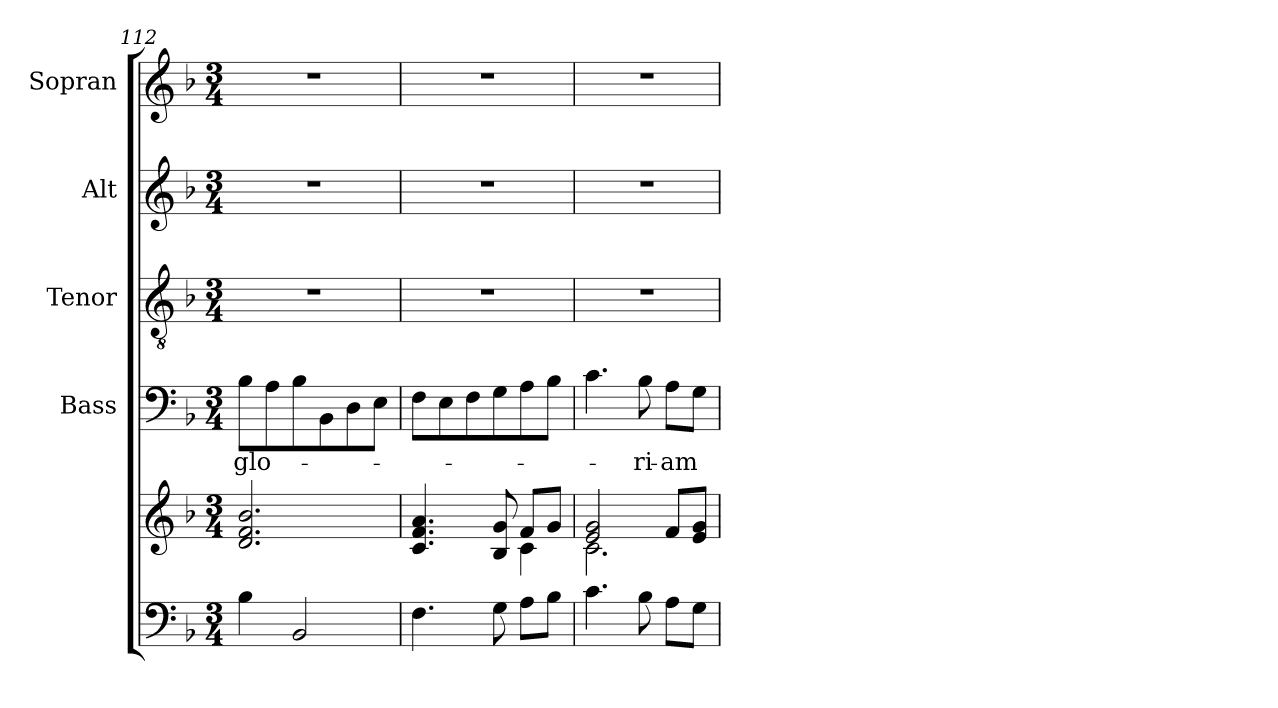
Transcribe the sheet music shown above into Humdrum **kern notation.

**kern	**kern	**kern	**text	**kern	**kern	**kern
*part5	*part5	*part4	*part4	*part3	*part2	*part1
*staff6	*staff5	*staff4	*staff4	*staff3	*staff2	*staff1
*	*	*I"Bass	*	*I"Tenor	*I"Alt	*I"Sopran
*	*	*I'B.	*	*I'T.	*I'A.	*I'S.
*clefF4	*clefG2	*clefF4	*	*clefGv2	*clefG2	*clefG2
*k[b-]	*k[b-]	*k[b-]	*	*k[b-]	*k[b-]	*k[b-]
*F:	*F:	*F:	*	*F:	*F:	*F:
*M3/4	*M3/4	*M3/4	*	*M3/4	*M3/4	*M3/4
=112	=112	=112	=112	=112	=112	=112
!	!	!	!LO:LY:b	!	!	!
4B-\	2.d/ 2.f/ 2.b-/	8B-\L	glo-	2.r	2.r	2.r
.	.	8A\	.	.	.	.
2BB-/	.	8B-\	.	.	.	.
.	.	8BB-\	.	.	.	.
.	.	8D\	.	.	.	.
.	.	8E\J	.	.	.	.
=113	=113	=113	=113	=113	=113	=113
*	*^	*	*	*	*	*
4.F\	4.c/ 4.f/ 4.a/	2ryy	8F\L	.	2.r	2.r	2.r
.	.	.	8E\	.	.	.	.
.	.	.	8F\	.	.	.	.
8G\	8B-/ 8g/	.	8G\	.	.	.	.
8A\L	8f/L	4c\	8A\	.	.	.	.
8B-\J	8g/J	.	8B-\J	.	.	.	.
=114	=114	=114	=114	=114	=114	=114	=114
4.c\	2e/ 2g/	2.c\	4.c\	.	2.r	2.r	2.r
!	!	!	!	!LO:LY:b	!	!	!
8B-\	.	.	8B-\	-ri-	.	.	.
!	!	!	!	!LO:LY:b	!	!	!
8A\L	8f/L	.	8A\L	-am	.	.	.
8G\J	8e/ 8g/J	.	8G\J	.	.	.	.
*	*v	*v	*	*	*	*	*
=	=	=	=	=	=	=
*-	*-	*-	*-	*-	*-	*-
